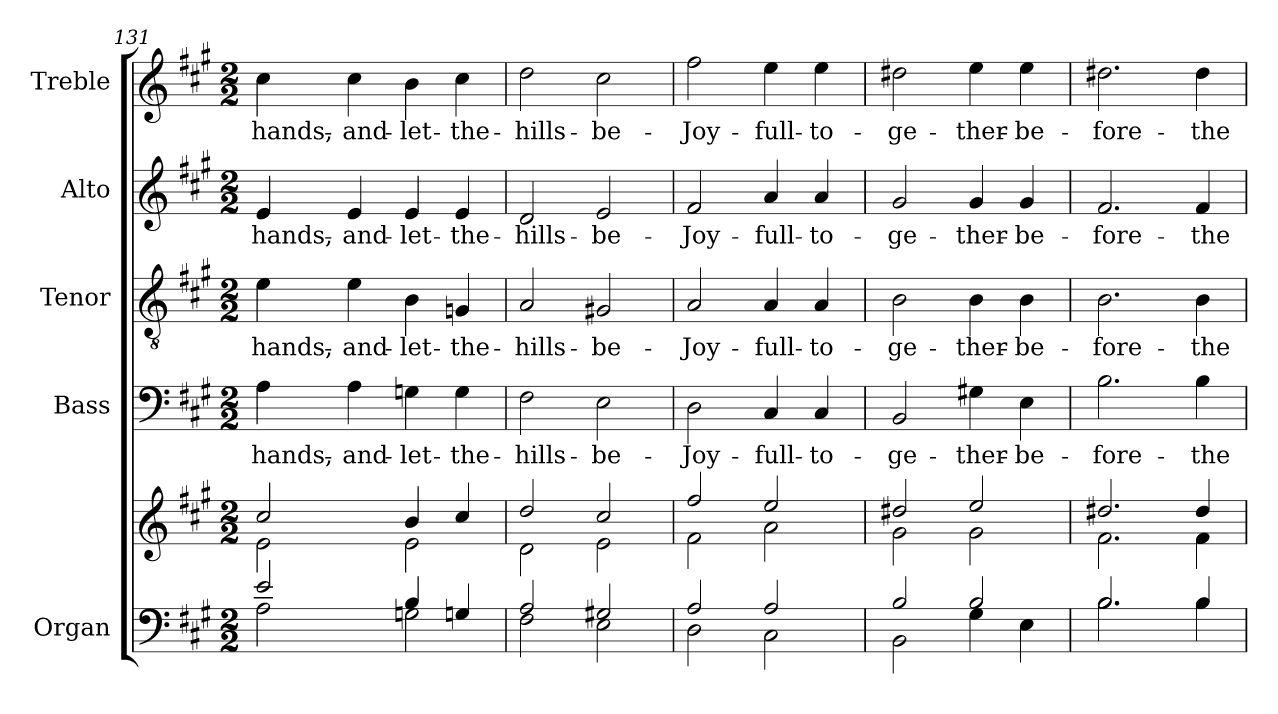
**kern	**kern	**kern	**text	**kern	**text	**kern	**text	**kern	**text
*part5	*part5	*part4	*part4	*part3	*part3	*part2	*part2	*part1	*part1
*staff6	*staff5	*staff4	*staff4	*staff3	*staff3	*staff2	*staff2	*staff1	*staff1
*I"Organ	*	*I"Bass	*	*I"Tenor	*	*I"Alto	*	*I"Treble	*
*I'Org.	*	*I'B.	*	*I'T.	*	*I'A.	*	*I'Tr.	*
*clefF4	*clefG2	*clefF4	*	*clefGv2	*	*clefG2	*	*clefG2	*
*	*	*	*	*ITrd7c12	*	*	*	*	*
*k[f#c#g#]	*k[f#c#g#]	*k[f#c#g#]	*	*k[f#c#g#]	*	*k[f#c#g#]	*	*k[f#c#g#]	*
*A:	*A:	*A:	*	*A:	*	*A:	*	*A:	*
*M2/2	*M2/2	*M2/2	*	*M2/2	*	*M2/2	*	*M2/2	*
=131	=131	=131	=131	=131	=131	=131	=131	=131	=131
*^	*^	*	*	*	*	*	*	*	*
!	!	!	!	!	!LO:LY:b:color=#000000	!	!	!	!	!	!
!	!	!	!	!	!	!	!LO:LY:b:color=#000000	!	!	!	!
!	!	!	!	!	!	!	!	!	!LO:LY:b:color=#000000	!	!
!	!	!	!	!	!	!	!	!	!	!	!LO:LY:b:color=#000000
2ei/	2Ai\	2cc#i/	2ei\	4Ai\	-hands,-	4Ei\	-hands,-	4ei/	-hands,-	4cc#i\	-hands,-
!	!	!	!	!	!LO:LY:b:color=#000000	!	!	!	!	!	!
!	!	!	!	!	!	!	!LO:LY:b:color=#000000	!	!	!	!
!	!	!	!	!	!	!	!	!	!LO:LY:b:color=#000000	!	!
!	!	!	!	!	!	!	!	!	!	!	!LO:LY:b:color=#000000
.	.	.	.	4Ai\	-and-	4Ei\	-and-	4ei/	-and-	4cc#i\	-and-
!	!	!	!	!	!LO:LY:b:color=#000000	!	!	!	!	!	!
!	!	!	!	!	!	!	!LO:LY:b:color=#000000	!	!	!	!
!	!	!	!	!	!	!	!	!	!LO:LY:b:color=#000000	!	!
!	!	!	!	!	!	!	!	!	!	!	!LO:LY:b:color=#000000
4Bi/	2Gni\	4bi/	2ei\	4Gni\	-let-	4BBi\	-let-	4ei/	-let-	4bi\	-let-
!	!	!	!	!	!LO:LY:b:color=#000000	!	!	!	!	!	!
!	!	!	!	!	!	!	!LO:LY:b:color=#000000	!	!	!	!
!	!	!	!	!	!	!	!	!	!LO:LY:b:color=#000000	!	!
!	!	!	!	!	!	!	!	!	!	!	!LO:LY:b:color=#000000
4Gni/	.	4cc#i/	.	4Gi\	-the-	4GGni/	-the-	4ei/	-the-	4cc#i\	-the-
=132	=132	=132	=132	=132	=132	=132	=132	=132	=132	=132	=132
!	!	!	!	!	!LO:LY:b:color=#000000	!	!	!	!	!	!
!	!	!	!	!	!	!	!LO:LY:b:color=#000000	!	!	!	!
!	!	!	!	!	!	!	!	!	!LO:LY:b:color=#000000	!	!
!	!	!	!	!	!	!	!	!	!	!	!LO:LY:b:color=#000000
2Ai/	2F#i\	2ddi/	2di\	2F#i\	-hills-	2AAi/	-hills-	2di/	-hills-	2ddi\	-hills-
!	!	!	!	!	!LO:LY:b:color=#000000	!	!	!	!	!	!
!	!	!	!	!	!	!	!LO:LY:b:color=#000000	!	!	!	!
!	!	!	!	!	!	!	!	!	!LO:LY:b:color=#000000	!	!
!	!	!	!	!	!	!	!	!	!	!	!LO:LY:b:color=#000000
2G#Xi/	2Ei\	2cc#i/	2ei\	2Ei\	-be-	2GG#Xi/	-be-	2ei/	-be-	2cc#i\	-be-
=133	=133	=133	=133	=133	=133	=133	=133	=133	=133	=133	=133
!	!	!	!	!	!LO:LY:b:color=#000000	!	!	!	!	!	!
!	!	!	!	!	!	!	!LO:LY:b:color=#000000	!	!	!	!
!	!	!	!	!	!	!	!	!	!LO:LY:b:color=#000000	!	!
!	!	!	!	!	!	!	!	!	!	!	!LO:LY:b:color=#000000
2Ai/	2Di\	2ff#i/	2f#i\	2Di\	-Joy-	2AAi/	-Joy-	2f#i/	-Joy-	2ff#i\	-Joy-
!	!	!	!	!	!LO:LY:b:color=#000000	!	!	!	!	!	!
!	!	!	!	!	!	!	!LO:LY:b:color=#000000	!	!	!	!
!	!	!	!	!	!	!	!	!	!LO:LY:b:color=#000000	!	!
!	!	!	!	!	!	!	!	!	!	!	!LO:LY:b:color=#000000
2Ai/	2C#i\	2eei/	2ai\	4C#i/	-full-	4AAi/	-full-	4ai/	-full-	4eei\	-full-
!	!	!	!	!	!LO:LY:b:color=#000000	!	!	!	!	!	!
!	!	!	!	!	!	!	!LO:LY:b:color=#000000	!	!	!	!
!	!	!	!	!	!	!	!	!	!LO:LY:b:color=#000000	!	!
!	!	!	!	!	!	!	!	!	!	!	!LO:LY:b:color=#000000
.	.	.	.	4C#i/	-to-	4AAi/	-to-	4ai/	-to-	4eei\	-to-
=134	=134	=134	=134	=134	=134	=134	=134	=134	=134	=134	=134
!	!	!	!	!	!LO:LY:b:color=#000000	!	!	!	!	!	!
!	!	!	!	!	!	!	!LO:LY:b:color=#000000	!	!	!	!
!	!	!	!	!	!	!	!	!	!LO:LY:b:color=#000000	!	!
!	!	!	!	!	!	!	!	!	!	!	!LO:LY:b:color=#000000
2Bi/	2BBi\	2dd#Xi/	2g#i\	2BBi/	-ge-	2BBi\	-ge-	2g#i/	-ge-	2dd#Xi\	-ge-
!	!	!	!	!	!LO:LY:b:color=#000000	!	!	!	!	!	!
!	!	!	!	!	!	!	!LO:LY:b:color=#000000	!	!	!	!
!	!	!	!	!	!	!	!	!	!LO:LY:b:color=#000000	!	!
!	!	!	!	!	!	!	!	!	!	!	!LO:LY:b:color=#000000
2Bi/	4G#i\	2eei/	2g#i\	4G#Xi\	-ther-	4BBi\	-ther-	4g#i/	-ther-	4eei\	-ther-
!	!	!	!	!	!LO:LY:b:color=#000000	!	!	!	!	!	!
!	!	!	!	!	!	!	!LO:LY:b:color=#000000	!	!	!	!
!	!	!	!	!	!	!	!	!	!LO:LY:b:color=#000000	!	!
!	!	!	!	!	!	!	!	!	!	!	!LO:LY:b:color=#000000
.	4Ei\	.	.	4Ei\	-be-	4BBi\	-be-	4g#i/	-be-	4eei\	-be-
=135	=135	=135	=135	=135	=135	=135	=135	=135	=135	=135	=135
!	!	!	!	!	!LO:LY:b:color=#000000	!	!	!	!	!	!
!	!	!	!	!	!	!	!LO:LY:b:color=#000000	!	!	!	!
!	!	!	!	!	!	!	!	!	!LO:LY:b:color=#000000	!	!
!	!	!	!	!	!	!	!	!	!	!	!LO:LY:b:color=#000000
2.Bi/	2.Bi\	2.dd#Xi/	2.f#i\	2.Bi\	-fore-	2.BBi\	-fore-	2.f#i/	-fore-	2.dd#Xi\	-fore-
!	!	!	!	!	!LO:LY:b:color=#000000	!	!	!	!	!	!
!	!	!	!	!	!	!	!LO:LY:b:color=#000000	!	!	!	!
!	!	!	!	!	!	!	!	!	!LO:LY:b:color=#000000	!	!
!	!	!	!	!	!	!	!	!	!	!	!LO:LY:b:color=#000000
4Bi/	4Bi\	4dd#i/	4f#i\	4Bi\	-the-	4BBi\	-the-	4f#i/	-the-	4dd#i\	-the-
*v	*v	*	*	*	*	*	*	*	*	*	*
*	*v	*v	*	*	*	*	*	*	*	*
=	=	=	=	=	=	=	=	=	=
*-	*-	*-	*-	*-	*-	*-	*-	*-	*-
